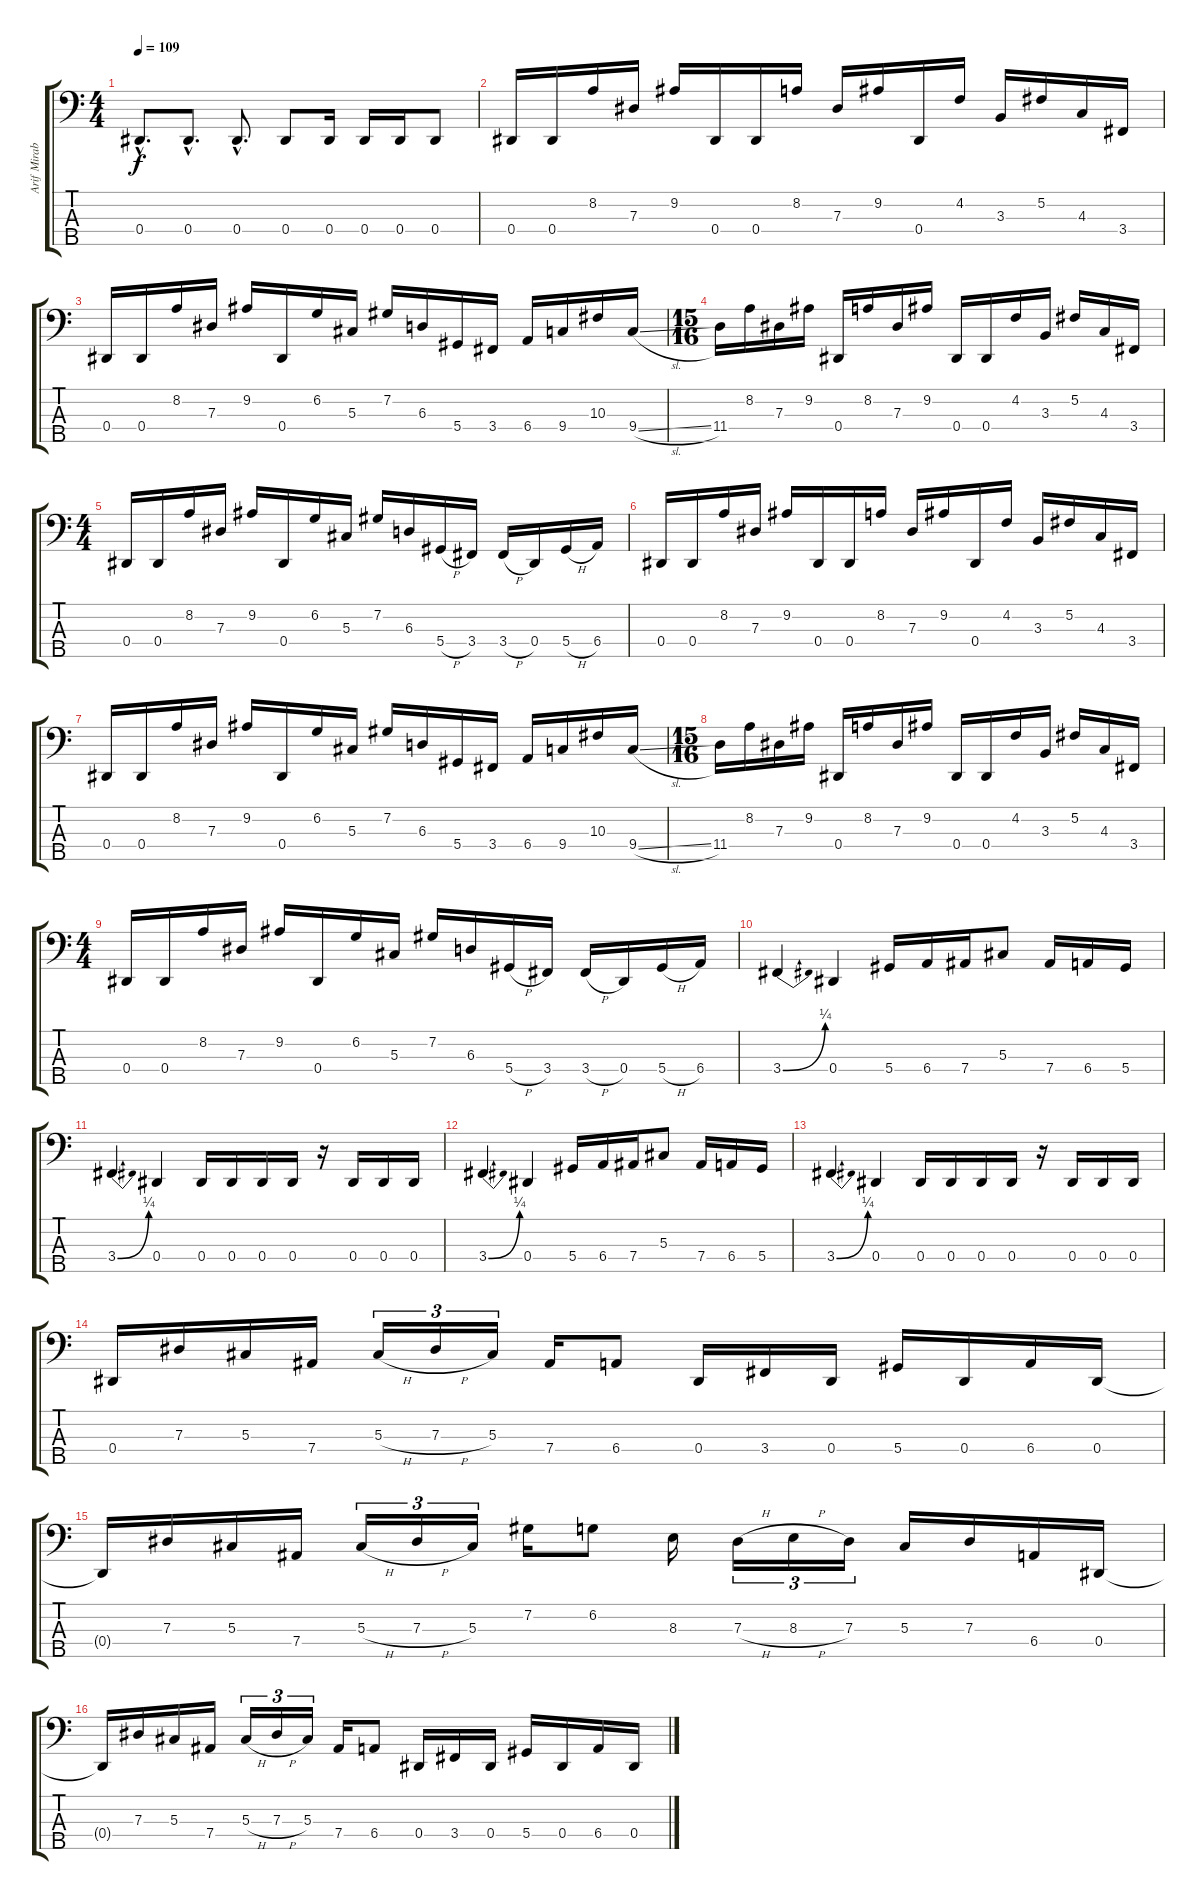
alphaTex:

\track ("Arif Mirabdolbaghi" "Arif Mirab") {instrument electricbassfinger}
\staff {score tabs}
\tuning (Gb2 Db2 Ab1 Eb1 Bb0) {hide}
\ts (4 4)
\tempo 109
\clef f4
\ks c
0.4{hac}.8{d dy f} 0.4{hac}.8{d} 0.4{hac}.8{d} 0.4.8 0.4.16 0.4.16 0.4.16 0.4.8 |
0.4.16 0.4.16 8.2.16 7.3.16 9.2.16 0.4.16 0.4.16 8.2.16 7.3.16 9.2.16 0.4.16 4.2.16 3.3.16 5.2.16 4.3.16 3.4.16 |
0.4.16 0.4.16 8.2.16 7.3.16 9.2.16 0.4.16 6.2.16 5.3.16 7.2.16 6.3.16 5.4.16 3.4.16 6.4.16 9.4.16 10.3.16 9.4{sl}.16 |
\ts (15 16)
11.4.16 8.2.16 7.3.16 9.2.16 0.4.16 8.2.16 7.3.16 9.2.16 0.4.16 0.4.16 4.2.16 3.3.16 5.2.16 4.3.16 3.4.16 |
\ts (4 4)
0.4.16 0.4.16 8.2.16 7.3.16 9.2.16 0.4.16 6.2.16 5.3.16 7.2.16 6.3.16 5.4{h}.16 3.4.16 3.4{h}.16 0.4.16 5.4{h}.16 6.4.16 |
0.4.16 0.4.16 8.2.16 7.3.16 9.2.16 0.4.16 0.4.16 8.2.16 7.3.16 9.2.16 0.4.16 4.2.16 3.3.16 5.2.16 4.3.16 3.4.16 |
0.4.16 0.4.16 8.2.16 7.3.16 9.2.16 0.4.16 6.2.16 5.3.16 7.2.16 6.3.16 5.4.16 3.4.16 6.4.16 9.4.16 10.3.16 9.4{sl}.16 |
\ts (15 16)
11.4.16 8.2.16 7.3.16 9.2.16 0.4.16 8.2.16 7.3.16 9.2.16 0.4.16 0.4.16 4.2.16 3.3.16 5.2.16 4.3.16 3.4.16 |
\ts (4 4)
0.4.16 0.4.16 8.2.16 7.3.16 9.2.16 0.4.16 6.2.16 5.3.16 7.2.16 6.3.16 5.4{h}.16 3.4.16 3.4{h}.16 0.4.16 5.4{h}.16 6.4.16 |
3.4{be (bend 0 0 60 1)}.4 0.4.4 5.4.16 6.4.16 7.4.16 5.3.8 7.4.16 6.4.16 5.4.16 |
3.4{be (bend 0 0 60 1)}.4 0.4.4 0.4.16 0.4.16 0.4.16 0.4.16 r.16 0.4.16 0.4.16 0.4.16 |
3.4{be (bend 0 0 60 1)}.4 0.4.4 5.4.16 6.4.16 7.4.16 5.3.8 7.4.16 6.4.16 5.4.16 |
3.4{be (bend 0 0 60 1)}.4 0.4.4 0.4.16 0.4.16 0.4.16 0.4.16 r.16 0.4.16 0.4.16 0.4.16 |
0.4.16 7.3.16 5.3.16 7.4.16 5.3{h}.16{tu (3 2)} 7.3{h}.16{tu (3 2)} 5.3.16{tu (3 2)} 7.4.16 6.4.8 0.4.16 3.4.16 0.4.16 5.4.16 0.4.16 6.4.16 0.4.16 |
0.4{t}.16 7.3.16 5.3.16 7.4.16 5.3{h}.16{tu (3 2)} 7.3{h}.16{tu (3 2)} 5.3.16{tu (3 2)} 7.2.16 6.2.8 8.3.16 7.3{h}.16{tu (3 2)} 8.3{h}.16{tu (3 2)} 7.3.16{tu (3 2)} 5.3.16 7.3.16 6.4.16 0.4.16 |
0.4{t}.16 7.3.16 5.3.16 7.4.16 5.3{h}.16{tu (3 2)} 7.3{h}.16{tu (3 2)} 5.3.16{tu (3 2)} 7.4.16 6.4.8 0.4.16 3.4.16 0.4.16 5.4.16 0.4.16 6.4.16 0.4.16
